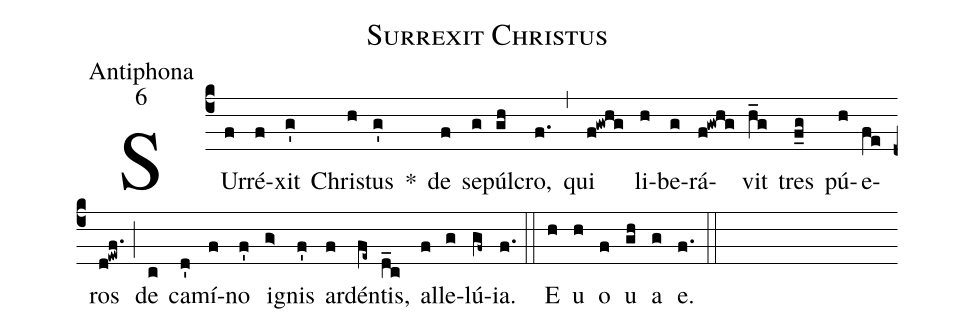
name:Surrexit Christus;
office-part:Antiphona;
mode:6;
%%
(c4) SUr(f)ré(f)xit(g') Chri(h)stus(g') *() de(f) se(g)púl(gh)cro,(f.) (,) qui(f!gwhg) li(h)be(g)rá(f!gwhg)vit(h_g) tres(f_g) pú(h)e(fe)ros(d!ewf.) (;) de(c) ca(d')mí(f)no(f') i(g>)gnis(f') ar(f)dén(fe~)tis,(d_c) al(f)le(g)lú(gf~)ia.(f.) (::)
E(h) u(h) o(f) u(gh) a(g) e.(f.) (::)
